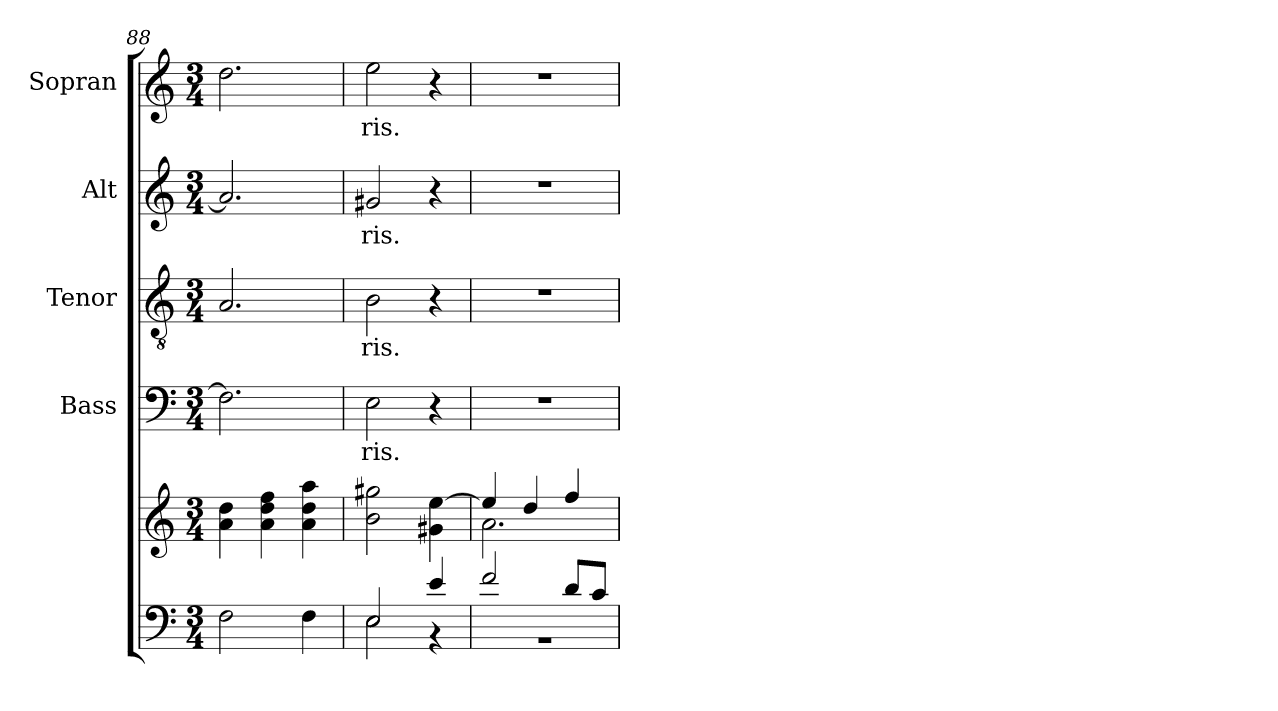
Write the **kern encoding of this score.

**kern	**kern	**kern	**text	**kern	**text	**kern	**text	**kern	**text
*part5	*part5	*part4	*part4	*part3	*part3	*part2	*part2	*part1	*part1
*staff6	*staff5	*staff4	*staff4	*staff3	*staff3	*staff2	*staff2	*staff1	*staff1
*	*	*I"Bass	*	*I"Tenor	*	*I"Alt	*	*I"Sopran	*
*	*	*I'B.	*	*I'T.	*	*I'A.	*	*I'S.	*
*clefF4	*clefG2	*clefF4	*	*clefGv2	*	*clefG2	*	*clefG2	*
*k[]	*k[]	*k[]	*	*k[]	*	*k[]	*	*k[]	*
*C:	*C:	*C:	*	*C:	*	*C:	*	*C:	*
*M3/4	*M3/4	*M3/4	*	*M3/4	*	*M3/4	*	*M3/4	*
=88	=88	=88	=88	=88	=88	=88	=88	=88	=88
2F\	4a\ 4dd\	2.F\]	.	2.A/	.	2.a/]	.	2.dd\	.
.	4a\ 4dd\ 4ff\	.	.	.	.	.	.	.	.
4F\	4a\ 4dd\ 4aa\	.	.	.	.	.	.	.	.
=89	=89	=89	=89	=89	=89	=89	=89	=89	=89
*^	*	*	*	*	*	*	*	*	*
!	!	!	!	!LO:LY:b	!	!LO:LY:b	!	!LO:LY:b	!	!LO:LY:b
2E/	2E\	2b\ 2gg#X\	2E\	-ris.	2B\	-ris.	2g#X/	-ris.	2ee\	-ris.
4e/	4r	4g#X\ [4ee\	4r	.	4r	.	4r	.	4r	.
=90	=90	=90	=90	=90	=90	=90	=90	=90	=90	=90
!	!LO:N:vis=1	!	!	!	!	!	!	!	!	!
*	*	*^	*	*	*	*	*	*	*	*
2f/	2.rBB	4ee/]	2.a\	2.r	.	2.r	.	2.r	.	2.r	.
.	.	4dd/	.	.	.	.	.	.	.	.	.
8d/L	.	4ff/	.	.	.	.	.	.	.	.	.
8c/J	.	.	.	.	.	.	.	.	.	.	.
*v	*v	*	*	*	*	*	*	*	*	*	*
*	*v	*v	*	*	*	*	*	*	*	*
=	=	=	=	=	=	=	=	=	=
*-	*-	*-	*-	*-	*-	*-	*-	*-	*-
